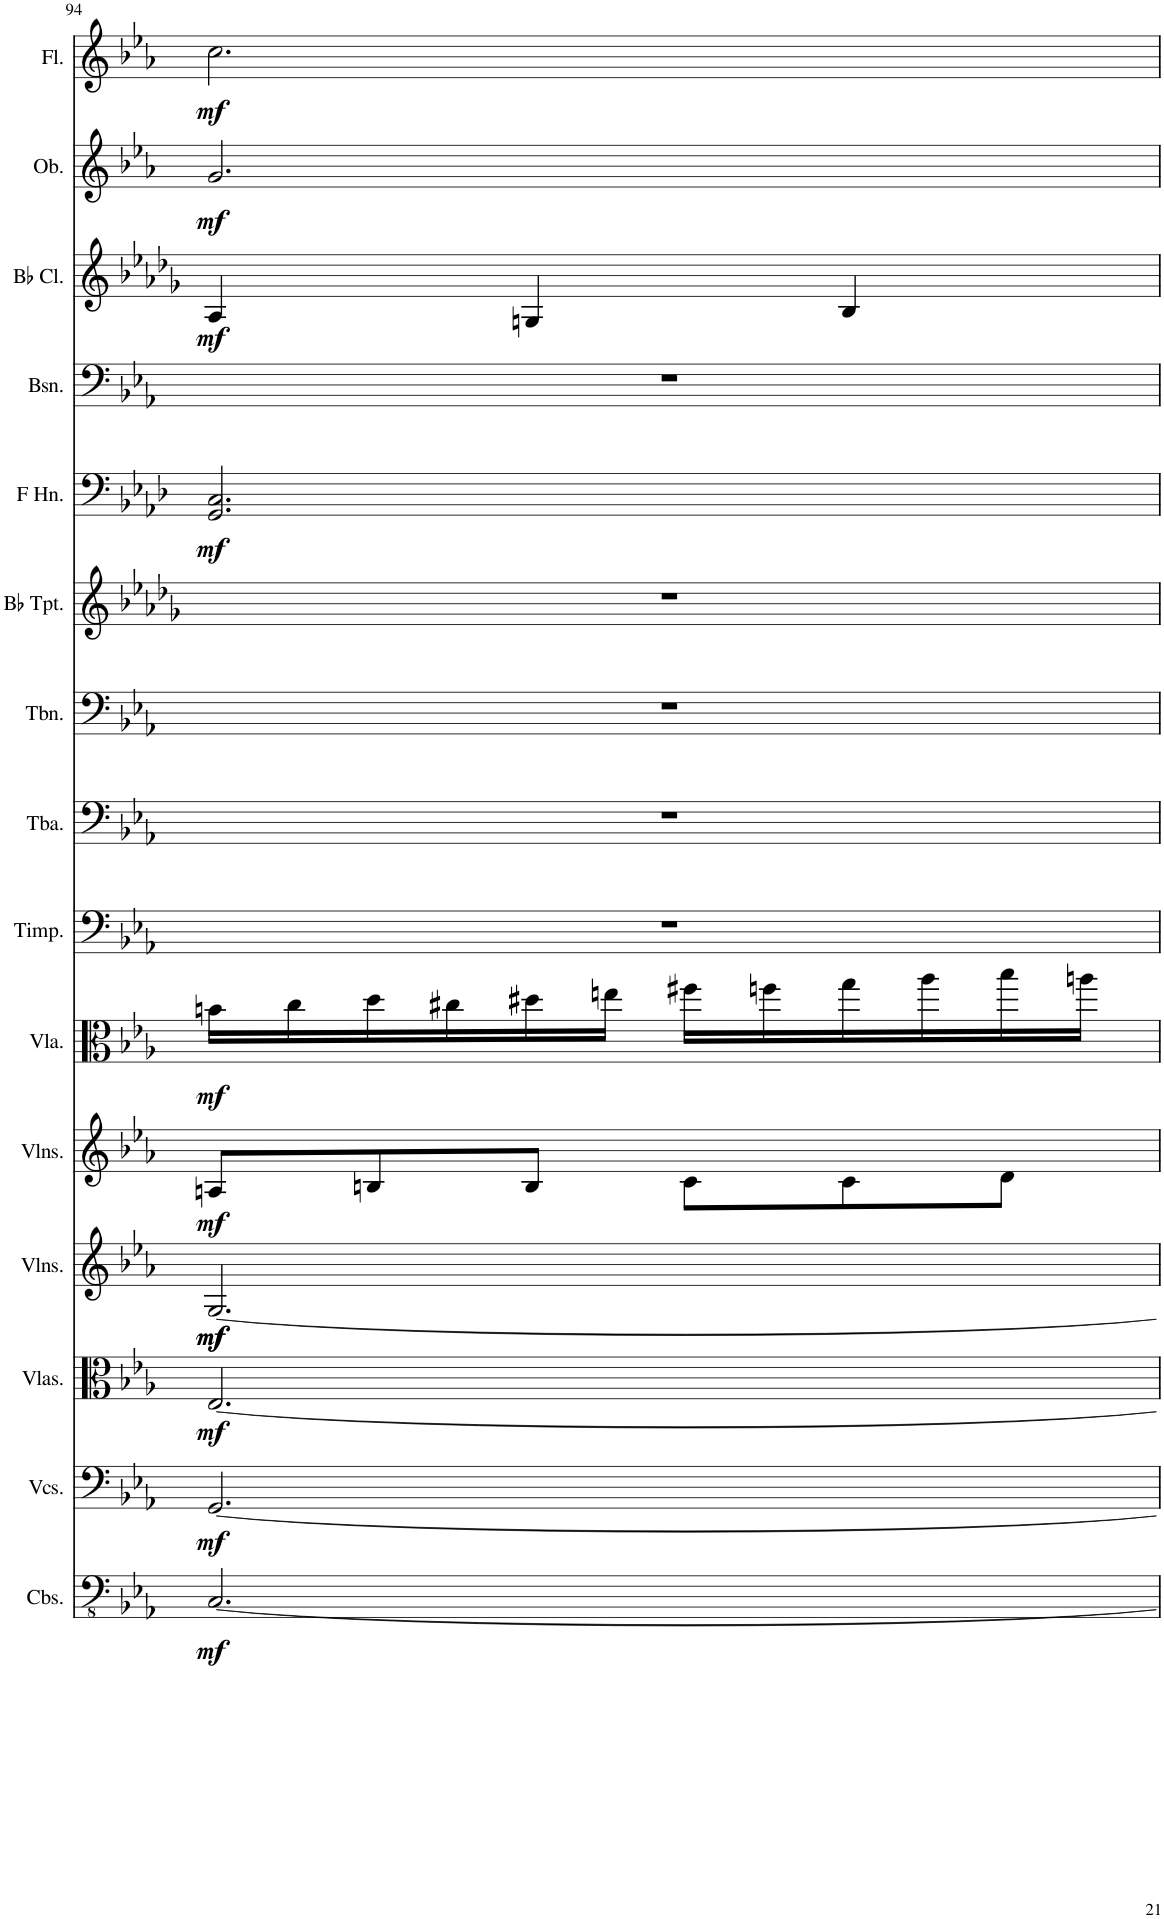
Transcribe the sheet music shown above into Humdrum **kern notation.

**kern	**dynam	**kern	**dynam	**kern	**dynam	**kern	**dynam	**kern	**dynam	**kern	**dynam	**kern	**kern	**kern	**kern	**kern	**dynam	**kern	**kern	**dynam	**kern	**dynam	**kern	**dynam
*part15	*part15	*part14	*part14	*part13	*part13	*part12	*part12	*part11	*part11	*part10	*part10	*part9	*part8	*part7	*part6	*part5	*part5	*part4	*part3	*part3	*part2	*part2	*part1	*part1
*staff15	*staff15	*staff14	*staff14	*staff13	*staff13	*staff12	*staff12	*staff11	*staff11	*staff10	*staff10	*staff9	*staff8	*staff7	*staff6	*staff5	*staff5	*staff4	*staff3	*staff3	*staff2	*staff2	*staff1	*staff1
*I"Contrabasses	*	*I"Violoncellos	*	*I"Violas	*	*I"Violins	*	*I"Violins	*	*I"Viola	*	*I"Timpani	*I"Tuba	*I"Trombone	*I"Bb Trumpet	*I"Horn in F	*	*I"Bassoon	*I"Bb Clarinet	*	*I"Oboe	*	*I"Flute	*
*I'Cbs.	*	*I'Vcs.	*	*I'Vlas.	*	*I'Vlns.	*	*I'Vlns.	*	*I'Vla.	*	*I'Timp.	*I'Tba.	*I'Tbn.	*I'Bb Tpt.	*	*	*I'Bsn.	*I'Bb Cl.	*	*I'Ob.	*	*I'Fl.	*
!!LO:PB:g=z
*clefFv4	*	*clefF4	*	*clefC3	*	*clefG2	*	*clefG2	*	*clefC3	*	*clefF4	*clefF4	*clefF4	*clefG2	*clefF4	*	*clefF4	*clefG2	*	*clefG2	*	*clefG2	*
*	*	*	*	*	*	*	*	*	*	*	*	*	*	*	*ITrd1c2	*ITrd4c7	*	*	*ITrd1c2	*	*	*	*	*
*k[b-e-a-]	*	*k[b-e-a-]	*	*k[b-e-a-]	*	*k[b-e-a-]	*	*k[b-e-a-]	*	*k[b-e-a-]	*	*k[b-e-a-]	*k[b-e-a-]	*k[b-e-a-]	*k[b-e-a-d-g-]	*k[b-e-a-d-]	*	*k[b-e-a-]	*k[b-e-a-d-g-]	*	*k[b-e-a-]	*	*k[b-e-a-]	*
*M6/8	*	*M6/8	*	*M6/8	*	*M6/8	*	*M6/8	*	*M6/8	*	*M6/8	*M6/8	*M6/8	*M6/8	*M6/8	*	*M6/8	*M6/8	*	*M6/8	*	*M6/8	*
=94	=94	=94	=94	=94	=94	=94	=94	=94	=94	=94	=94	=94	=94	=94	=94	=94	=94	=94	=94	=94	=94	=94	=94	=94
!	!LO:DY:b	!	!LO:DY:b	!	!LO:DY:b	!	!LO:DY:b	!	!	!	!	!	!	!	!	!	!	!	!	!	!	!	!	!
!	!	!	!	!	!	!	!LO:DY:n=1:b	!	!LO:DY:b	!	!LO:DY:b	!	!	!	!	!	!LO:DY:b	!	!	!LO:DY:b	!	!LO:DY:b	!	!LO:DY:b
[2.CC/	mf	[2.GG/	mf	[2.E-/	mf	[2.G/	mf mf	8An/L	mf	16bn\LL	mf	2.r	2.r	2.r	2.r	2.GG/ 2.C/	mf	2.r	4A-/	mf	2.g/	mf	2.cc\	mf
.	.	.	.	.	.	.	.	.	.	16cc\	.	.	.	.	.	.	.	.	.	.	.	.	.	.
.	.	.	.	.	.	.	.	8Bn/	.	16dd\	.	.	.	.	.	.	.	.	.	.	.	.	.	.
.	.	.	.	.	.	.	.	.	.	16cc#X\	.	.	.	.	.	.	.	.	.	.	.	.	.	.
.	.	.	.	.	.	.	.	8B/J	.	16dd#X\	.	.	.	.	.	.	.	.	4Gn/	.	.	.	.	.
.	.	.	.	.	.	.	.	.	.	16een\JJ	.	.	.	.	.	.	.	.	.	.	.	.	.	.
.	.	.	.	.	.	.	.	8c\L	.	16ff#X\LL	.	.	.	.	.	.	.	.	.	.	.	.	.	.
.	.	.	.	.	.	.	.	.	.	16ffn\	.	.	.	.	.	.	.	.	.	.	.	.	.	.
.	.	.	.	.	.	.	.	8c\	.	16gg\	.	.	.	.	.	.	.	.	4B-/	.	.	.	.	.
.	.	.	.	.	.	.	.	.	.	16aa-\	.	.	.	.	.	.	.	.	.	.	.	.	.	.
.	.	.	.	.	.	.	.	8d\J	.	16bb-\	.	.	.	.	.	.	.	.	.	.	.	.	.	.
.	.	.	.	.	.	.	.	.	.	16aan\JJ	.	.	.	.	.	.	.	.	.	.	.	.	.	.
=	=	=	=	=	=	=	=	=	=	=	=	=	=	=	=	=	=	=	=	=	=	=	=	=
*-	*-	*-	*-	*-	*-	*-	*-	*-	*-	*-	*-	*-	*-	*-	*-	*-	*-	*-	*-	*-	*-	*-	*-	*-
